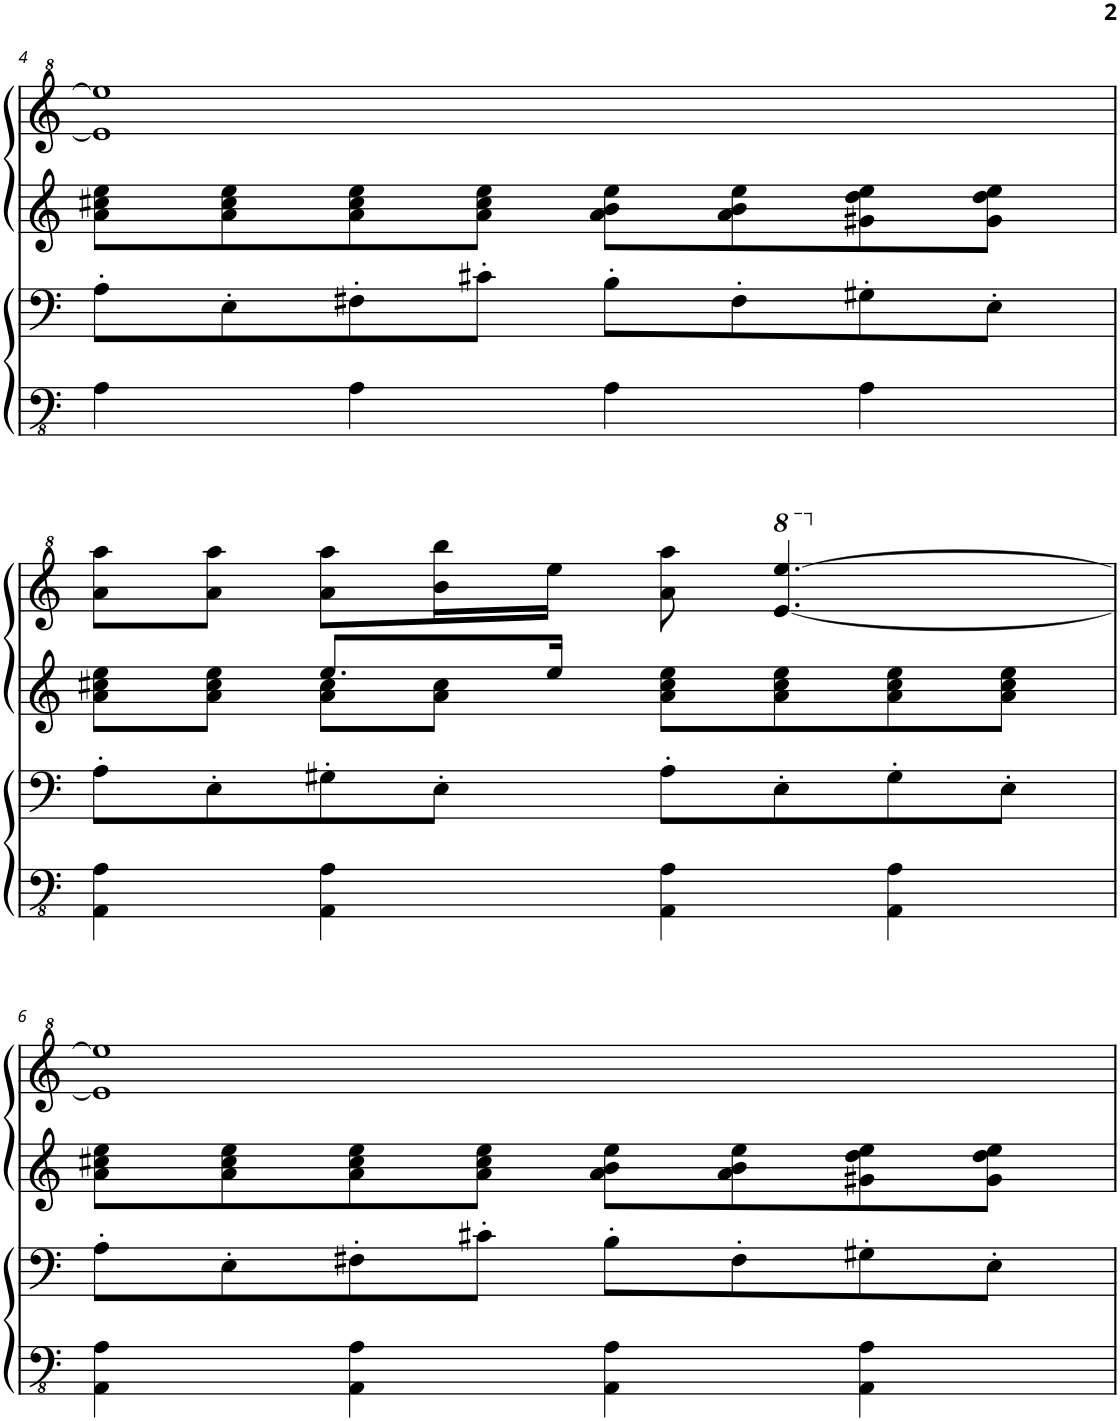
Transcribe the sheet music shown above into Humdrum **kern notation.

**kern	**kern	**kern	**kern
*part4	*part3	*part2	*part1
*staff4	*staff3	*staff2	*staff1
*I"Piano 4	*I"Piano	*I"Piano 3	*I"Piano
*I'Pno	*I'Pno	*I'Pno	*I'Pno
!!LO:PB:g=z
*clefFv4	*clefF4	*clefG2	*clefG^2
*k[]	*k[]	*k[]	*k[]
*M4/4	*M4/4	*M4/4	*M4/4
=4	=4	=4	=4
4AA\	8A'\L	8a\ 8cc#X\ 8ee\L	1ee] 1eee]
.	8E'\	8a\ 8cc#\ 8ee\	.
4AA\	8F#X'\	8a\ 8cc#\ 8ee\	.
.	8c#X'\J	8a\ 8cc#\ 8ee\J	.
4AA\	8B'\L	8a\ 8b\ 8ee\L	.
.	8F#'\	8a\ 8b\ 8ee\	.
4AA\	8G#X'\	8g#X\ 8dd\ 8ee\	.
.	8E'\J	8g#\ 8dd\ 8ee\J	.
!!LO:LB:g=z
=5	=5	=5	=5
*	*	*^	*
4AAA\ 4AA\	8A'\L	8a\ 8cc#X\ 8ee\L	4ryy	8aa\ 8aaa\L
.	8E'\	8a\ 8cc#\ 8ee\J	.	8aa\ 8aaa\J
4AAA\ 4AA\	8G#X'\	8.ee/L	8a\ 8cc#\L	8aa\ 8aaa\L
.	8E'\J	.	8a\ 8cc#\J	16bb\ 16bbb\L
.	.	16ee/Jk	.	16eee\JJ
4AAA\ 4AA\	8A'\L	8a\ 8cc#\ 8ee\L	2ryy	8aa\ 8aaa\
*	*	*	*	*8va
.	8E'\	8a\ 8cc#\ 8ee\	.	[4.eee/ [4.eeee/
4AAA\ 4AA\	8G#'\	8a\ 8cc#\ 8ee\	.	.
.	8E'\J	8a\ 8cc#\ 8ee\J	.	.
*	*	*v	*v	*
!!LO:LB:g=z
=6	=6	=6	=6
*	*	*	*X8va
4AAA\ 4AA\	8A'\L	8a\ 8cc#X\ 8ee\L	1ee] 1eee]
.	8E'\	8a\ 8cc#\ 8ee\	.
4AAA\ 4AA\	8F#X'\	8a\ 8cc#\ 8ee\	.
.	8c#X'\J	8a\ 8cc#\ 8ee\J	.
4AAA\ 4AA\	8B'\L	8a\ 8b\ 8ee\L	.
.	8F#'\	8a\ 8b\ 8ee\	.
4AAA\ 4AA\	8G#X'\	8g#X\ 8dd\ 8ee\	.
.	8E'\J	8g#\ 8dd\ 8ee\J	.
=	=	=	=
*-	*-	*-	*-
